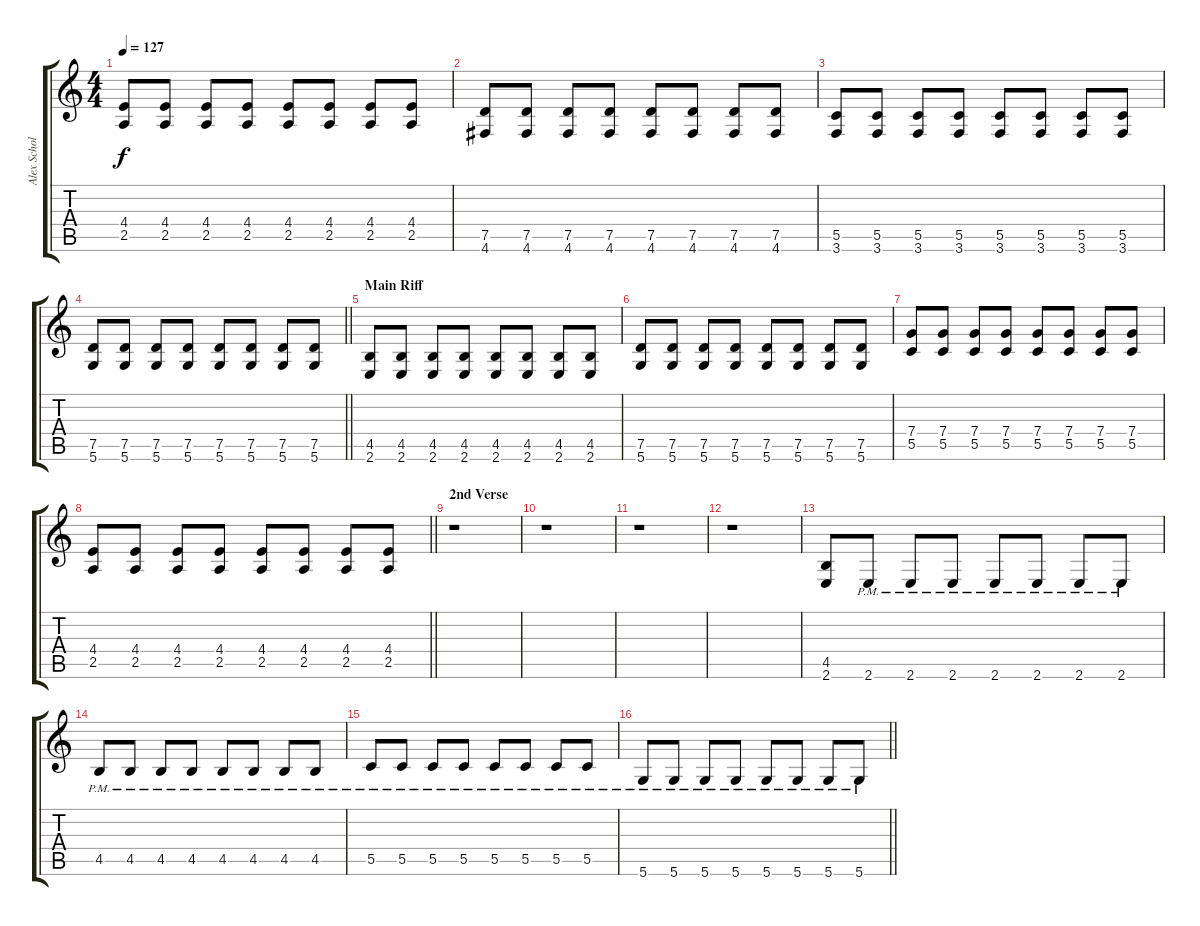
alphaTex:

\track ("Alex Scholpp " "Alex Schol") {instrument overdrivenguitar}
\staff {score tabs}
\tuning (D4 A3 F3 C3 G2 D2) {hide}
\ts (4 4)
\tempo 127
\clef g2
\ks c
(4.4 2.5).8{dy f} (4.4 2.5).8 (4.4 2.5).8 (4.4 2.5).8 (4.4 2.5).8 (4.4 2.5).8 (4.4 2.5).8 (4.4 2.5).8 |
(7.5 4.6).8 (7.5 4.6).8 (7.5 4.6).8 (7.5 4.6).8 (7.5 4.6).8 (7.5 4.6).8 (7.5 4.6).8 (7.5 4.6).8 |
(5.5 3.6).8 (5.5 3.6).8 (5.5 3.6).8 (5.5 3.6).8 (5.5 3.6).8 (5.5 3.6).8 (5.5 3.6).8 (5.5 3.6).8 |
\barLineRight lightlight
(7.5 5.6).8 (7.5 5.6).8 (7.5 5.6).8 (7.5 5.6).8 (7.5 5.6).8 (7.5 5.6).8 (7.5 5.6).8 (7.5 5.6).8 |
\section ("" "Main Riff")
(4.5 2.6).8 (4.5 2.6).8 (4.5 2.6).8 (4.5 2.6).8 (4.5 2.6).8 (4.5 2.6).8 (4.5 2.6).8 (4.5 2.6).8 |
(7.5 5.6).8 (7.5 5.6).8 (7.5 5.6).8 (7.5 5.6).8 (7.5 5.6).8 (7.5 5.6).8 (7.5 5.6).8 (7.5 5.6).8 |
(7.4 5.5).8 (7.4 5.5).8 (7.4 5.5).8 (7.4 5.5).8 (7.4 5.5).8 (7.4 5.5).8 (7.4 5.5).8 (7.4 5.5).8 |
\barLineRight lightlight
(4.4 2.5).8 (4.4 2.5).8 (4.4 2.5).8 (4.4 2.5).8 (4.4 2.5).8 (4.4 2.5).8 (4.4 2.5).8 (4.4 2.5).8 |
\section ("" "2nd Verse")
r.1 |
r.1 |
r.1 |
r.1 |
(4.5 2.6).8 2.6{pm}.8 2.6{pm}.8 2.6{pm}.8 2.6{pm}.8 2.6{pm}.8 2.6{pm}.8 2.6{pm}.8 |
4.5{pm}.8 4.5{pm}.8 4.5{pm}.8 4.5{pm}.8 4.5{pm}.8 4.5{pm}.8 4.5{pm}.8 4.5{pm}.8 |
5.5{pm}.8 5.5{pm}.8 5.5{pm}.8 5.5{pm}.8 5.5{pm}.8 5.5{pm}.8 5.5{pm}.8 5.5{pm}.8 |
\barLineRight lightlight
5.6{pm}.8 5.6{pm}.8 5.6{pm}.8 5.6{pm}.8 5.6{pm}.8 5.6{pm}.8 5.6{pm}.8 5.6{pm}.8
